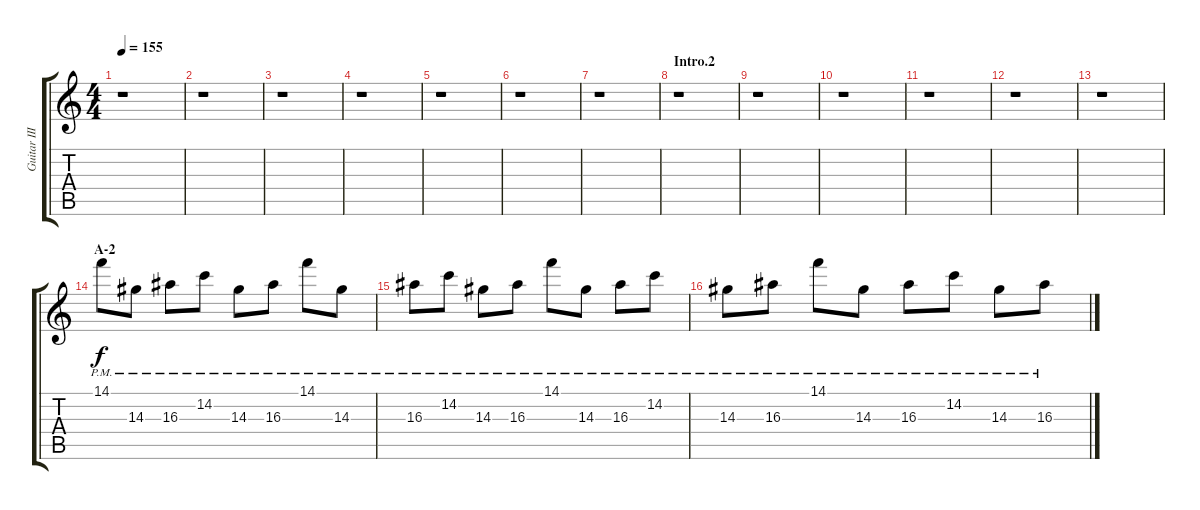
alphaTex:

\track ("Guitar III" "Guitar III") {instrument distortionguitar}
\staff {score tabs}
\tuning (Eb4 Bb3 Gb3 Db3 Ab2 Eb2) {hide}
\ts (4 4)
\tempo 155
\clef g2
\ks c
r.1{dy f} |
r.1 |
r.1 |
r.1 |
r.1 |
r.1 |
r.1 |
\section ("" "Intro.2")
r.1 |
r.1 |
r.1 |
r.1 |
r.1 |
r.1 |
\section ("" "A-2")
14.1{pm}.8 14.3{pm}.8 16.3{pm}.8 14.2{pm}.8 14.3{pm}.8 16.3{pm}.8 14.1{pm}.8 14.3{pm}.8 |
16.3{pm}.8 14.2{pm}.8 14.3{pm}.8 16.3{pm}.8 14.1{pm}.8 14.3{pm}.8 16.3{pm}.8 14.2{pm}.8 |
14.3{pm}.8 16.3{pm}.8 14.1{pm}.8 14.3{pm}.8 16.3{pm}.8 14.2{pm}.8 14.3{pm}.8 16.3{pm}.8
